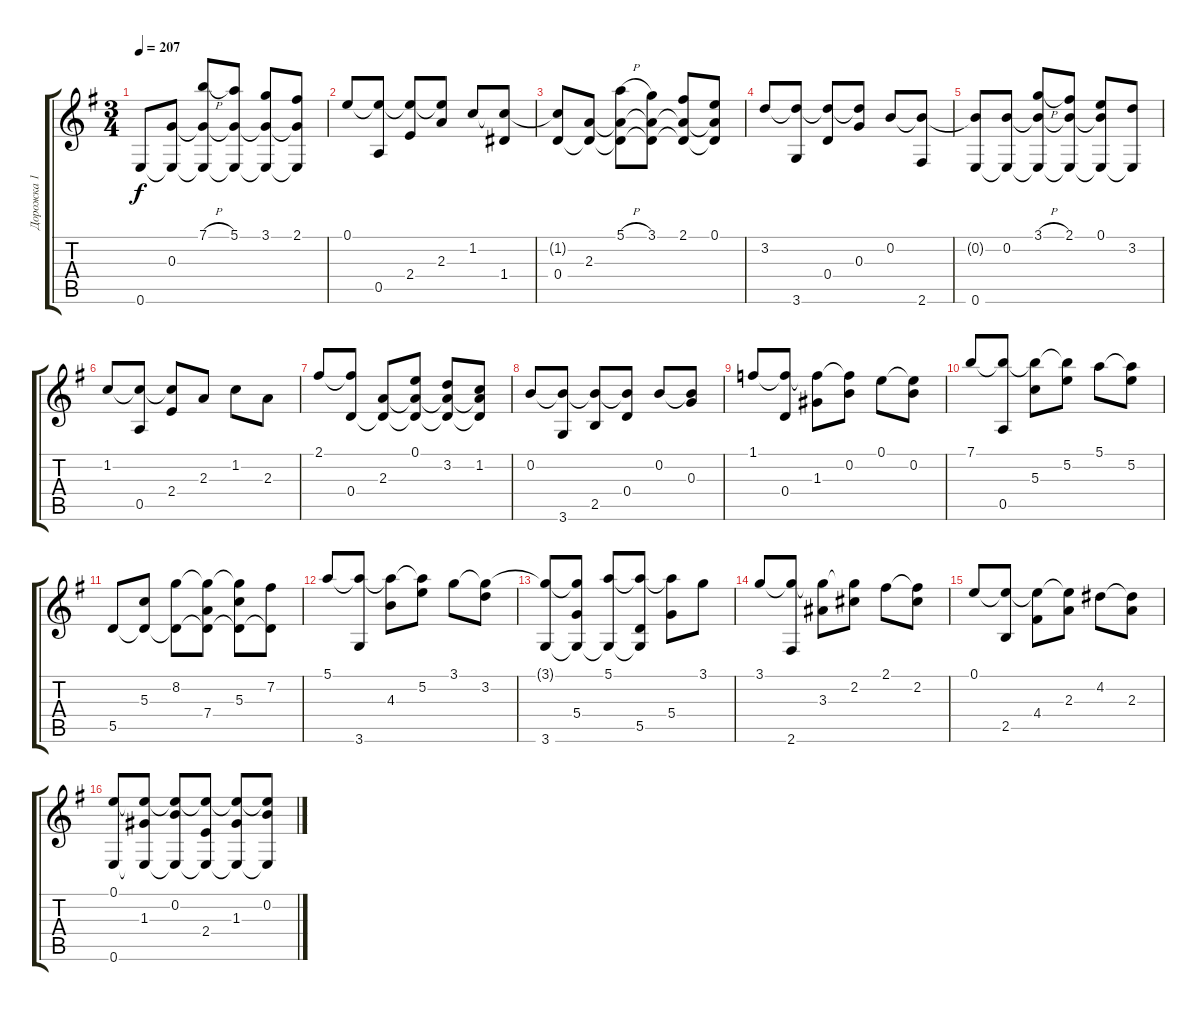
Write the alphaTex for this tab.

\track ("Дорожка 1" "Дорожка 1") {instrument acousticguitarnylon}
\staff {score tabs}
\tuning (E4 B3 G3 D3 A2 E2) {hide}
\ts (3 4)
\tempo 207
\clef g2
\ks eminor
0.6.8{dy f} (0.3 0.6{t}).8 (7.1{h} 0.3{t} 0.6{t}).8 (5.1 0.3{t} 0.6{t}).8 (3.1 0.3{t} 0.6{t}).8 (2.1 0.3{t} 0.6{t}).8 |
0.1.8 (0.1{t} 0.5).8 (0.1{t} 2.4).8 (0.1{t} 2.3).8 1.2.8 (1.2{t} 1.4).8 |
(1.2{t} 0.4).8 (2.3 0.4{t}).8 (5.1{h} 2.3{t} 0.4{t}).8 (3.1 2.3{t} 0.4{t}).8 (2.1 2.3{t} 0.4{t}).8 (0.1 2.3{t} 0.4{t}).8 |
3.2.8 (3.2{t} 3.6).8 (3.2{t} 0.4).8 (3.2{t} 0.3).8 0.2.8 (0.2{t} 2.6).8 |
(0.2{t} 0.6).8 (0.2 0.6{t}).8 (3.1{h} 0.2{t} 0.6{t}).8 (2.1 0.2{t} 0.6{t}).8 (0.1 0.2{t} 0.6{t}).8 (3.2 0.6{t}).8 |
1.2.8 (1.2{t} 0.5).8 (1.2{t} 2.4).8 2.3.8 1.2.8 2.3.8 |
2.1.8 (2.1{t} 0.4).8 (2.3 0.4{t}).8 (0.1 2.3{t} 0.4{t}).8 (3.2 2.3{t} 0.4{t}).8 (1.2 2.3{t} 0.4{t}).8 |
0.2.8 (0.2{t} 3.6).8 (0.2{t} 2.5).8 (0.2{t} 0.4).8 0.2.8 (0.2{t} 0.3).8 |
1.1.8 (1.1{t} 0.4).8 (1.1{t} 1.3).8 (1.1{t} 0.2).8 0.1.8 (0.1{t} 0.2).8 |
7.1.8 (7.1{t} 0.5).8 (7.1{t} 5.3).8 (7.1{t} 5.2).8 5.1.8 (5.1{t} 5.2).8 |
5.5.8 (5.3 5.5{t}).8 (8.2 5.5{t}).8 (8.2{t} 7.4 5.5{t}).8 (8.2{t} 5.3 5.5{t}).8 (7.2 5.5{t}).8 |
5.1.8 (5.1{t} 3.6).8 (5.1{t} 4.3).8 (5.1{t} 5.2).8 3.1.8 (3.1{t} 3.2).8 |
(3.1{t} 3.6).8 (3.1{t} 5.4 3.6{t}).8 (5.1 3.6{t}).8 (5.1{t} 5.5 3.6{t}).8 (5.1{t} 5.4).8 3.1.8 |
3.1.8 (3.1{t} 2.6).8 (3.1{t} 3.3).8 (3.1{t} 2.2).8 2.1.8 (2.1{t} 2.2).8 |
0.1.8 (0.1{t} 2.5).8 (0.1{t} 4.4).8 (0.1{t} 2.3).8 4.2.8 (4.2{t} 2.3).8 |
(0.1 0.6).8 (0.1{t} 1.3 0.6{t}).8 (0.1{t} 0.2 0.6{t}).8 (0.1{t} 2.4 0.6{t}).8 (0.1{t} 1.3 0.6{t}).8 (0.1{t} 0.2 0.6{t}).8
